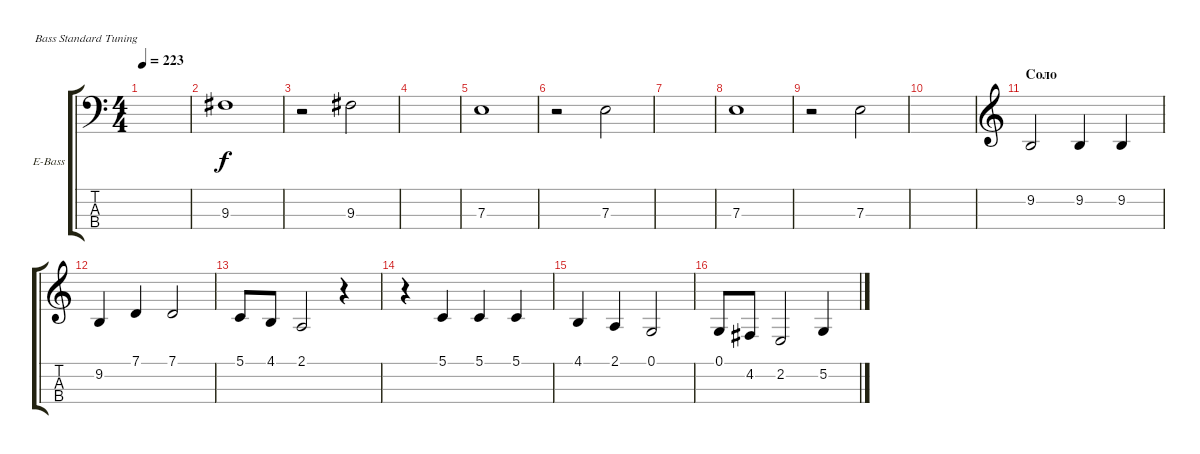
\defaultSystemsLayout 4
\bracketExtendMode groupsimilarinstruments
\firstSystemTrackNameOrientation horizontal
\otherSystemsTrackNameOrientation horizontal
\track ("Electric Bass" "E-Bass") {instrument electricbassfinger}
\staff {score tabs}
\tuning (G2 D2 A1 E1)
\ts (4 4)
\tempo 223
\clef f4
\scale
0.333333
\ks c
|
\scale
0.333333 9.3.1 |
\scale
0.333333 r.2 9.3.2 |
\scale
0.333333 |
\scale
0.333333 7.3.1 |
\scale
0.333333 r.2 7.3.2 |
\scale
0.333333 |
\scale
0.333333 7.3.1 |
\scale
0.333333 r.2 7.3.2 |
\scale
0.333333 |
\section ("" "Соло")
\clef g2
\scale
0.333333 9.2.2{dy f} 9.2.4 9.2.4 |
9.2.4 7.1.4 7.1.2 |
5.1.8 4.1.8 2.1.2 r.4 |
r.4 5.1.4 5.1.4 5.1.4 |
4.1.4 2.1.4 0.1.2 |
0.1.8 4.2.8 2.2.2 5.2.4
